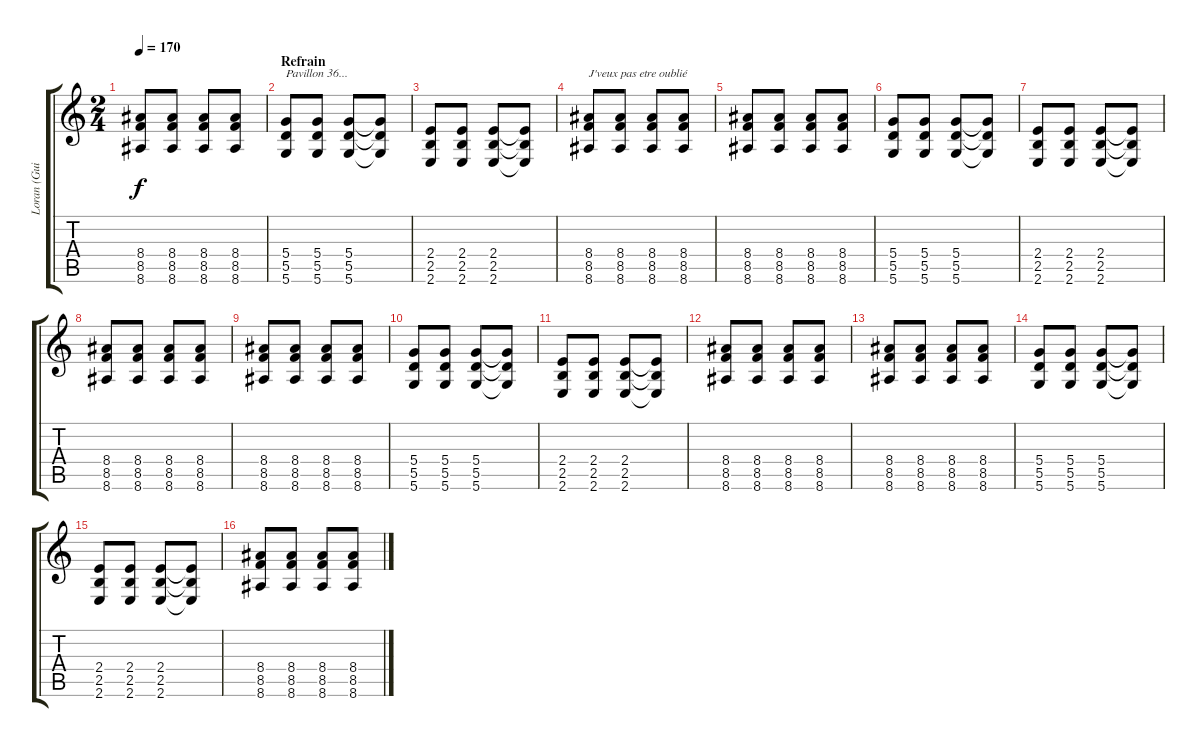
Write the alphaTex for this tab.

\track ("Loran (Guitare)" "Loran (Gui") {instrument distortionguitar}
\staff {score tabs}
\tuning (E4 B3 G3 D3 A2 D2) {hide}
\ts (2 4)
\tempo 170
\clef g2
\ks c
(8.4 8.5 8.6).8{dy f} (8.4 8.5 8.6).8 (8.4 8.5 8.6).8 (8.4 8.5 8.6).8 |
\section ("" "Refrain")
(5.4 5.5 5.6).8{txt "Pavillon 36..."} (5.4 5.5 5.6).8 (5.4 5.5 5.6).8 (5.4{t} 5.5{t} 5.6{t}).8 |
(2.4 2.5 2.6).8 (2.4 2.5 2.6).8 (2.4 2.5 2.6).8 (2.4{t} 2.5{t} 2.6{t}).8 |
(8.4 8.5 8.6).8{txt "J'veux pas etre oublié"} (8.4 8.5 8.6).8 (8.4 8.5 8.6).8 (8.4 8.5 8.6).8 |
(8.4 8.5 8.6).8 (8.4 8.5 8.6).8 (8.4 8.5 8.6).8 (8.4 8.5 8.6).8 |
(5.4 5.5 5.6).8 (5.4 5.5 5.6).8 (5.4 5.5 5.6).8 (5.4{t} 5.5{t} 5.6{t}).8 |
(2.4 2.5 2.6).8 (2.4 2.5 2.6).8 (2.4 2.5 2.6).8 (2.4{t} 2.5{t} 2.6{t}).8 |
(8.4 8.5 8.6).8 (8.4 8.5 8.6).8 (8.4 8.5 8.6).8 (8.4 8.5 8.6).8 |
(8.4 8.5 8.6).8 (8.4 8.5 8.6).8 (8.4 8.5 8.6).8 (8.4 8.5 8.6).8 |
(5.4 5.5 5.6).8 (5.4 5.5 5.6).8 (5.4 5.5 5.6).8 (5.4{t} 5.5{t} 5.6{t}).8 |
(2.4 2.5 2.6).8 (2.4 2.5 2.6).8 (2.4 2.5 2.6).8 (2.4{t} 2.5{t} 2.6{t}).8 |
(8.4 8.5 8.6).8 (8.4 8.5 8.6).8 (8.4 8.5 8.6).8 (8.4 8.5 8.6).8 |
(8.4 8.5 8.6).8 (8.4 8.5 8.6).8 (8.4 8.5 8.6).8 (8.4 8.5 8.6).8 |
(5.4 5.5 5.6).8 (5.4 5.5 5.6).8 (5.4 5.5 5.6).8 (5.4{t} 5.5{t} 5.6{t}).8 |
(2.4 2.5 2.6).8 (2.4 2.5 2.6).8 (2.4 2.5 2.6).8 (2.4{t} 2.5{t} 2.6{t}).8 |
(8.4 8.5 8.6).8 (8.4 8.5 8.6).8 (8.4 8.5 8.6).8 (8.4 8.5 8.6).8
